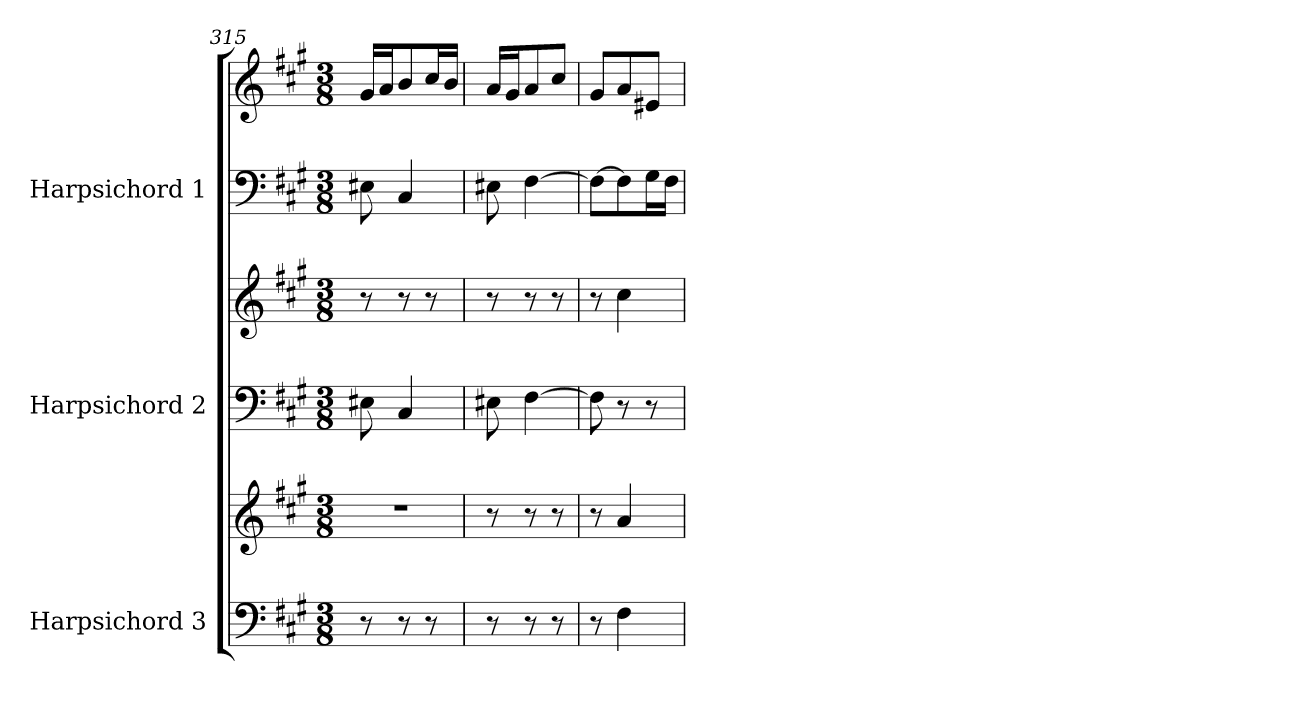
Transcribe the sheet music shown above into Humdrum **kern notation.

**kern	**kern	**kern	**kern	**kern	**kern
*part3	*part3	*part2	*part2	*part1	*part1
*staff6	*staff5	*staff4	*staff3	*staff2	*staff1
*I"Harpsichord 3	*	*I"Harpsichord 2	*	*I"Harpsichord 1	*
*I'Hp	*	*I'Hp	*	*I'Hp	*
!!LO:LB:g=z
*clefF4	*clefG2	*clefF4	*clefG2	*clefF4	*clefG2
*k[f#c#g#]	*k[f#c#g#]	*k[f#c#g#]	*k[f#c#g#]	*k[f#c#g#]	*k[f#c#g#]
*M3/8	*M3/8	*M3/8	*M3/8	*M3/8	*M3/8
=315	=315	=315	=315	=315	=315
8r	4.r	8E#X\	8r	8E#X\	16g#/LL
.	.	.	.	.	16a/J
8r	.	4C#/	8r	4C#/	8b/
8r	.	.	8r	.	16cc#/L
.	.	.	.	.	16b/JJ
=316	=316	=316	=316	=316	=316
8r	8r	8E#X\	8r	8E#X\	16a/LL
.	.	.	.	.	16g#/J
8r	8r	[4F#\	8r	[4F#\	8a/
8r	8r	.	8r	.	8cc#/J
=317	=317	=317	=317	=317	=317
8r	8r	8F#\]	8r	8F#\L_	8g#/L
4F#\	4a/	8r	4cc#\	8F#\]	8a/
.	.	8r	.	16G#\L	8e#X/J
.	.	.	.	16F#\JJ	.
=	=	=	=	=	=
*-	*-	*-	*-	*-	*-
